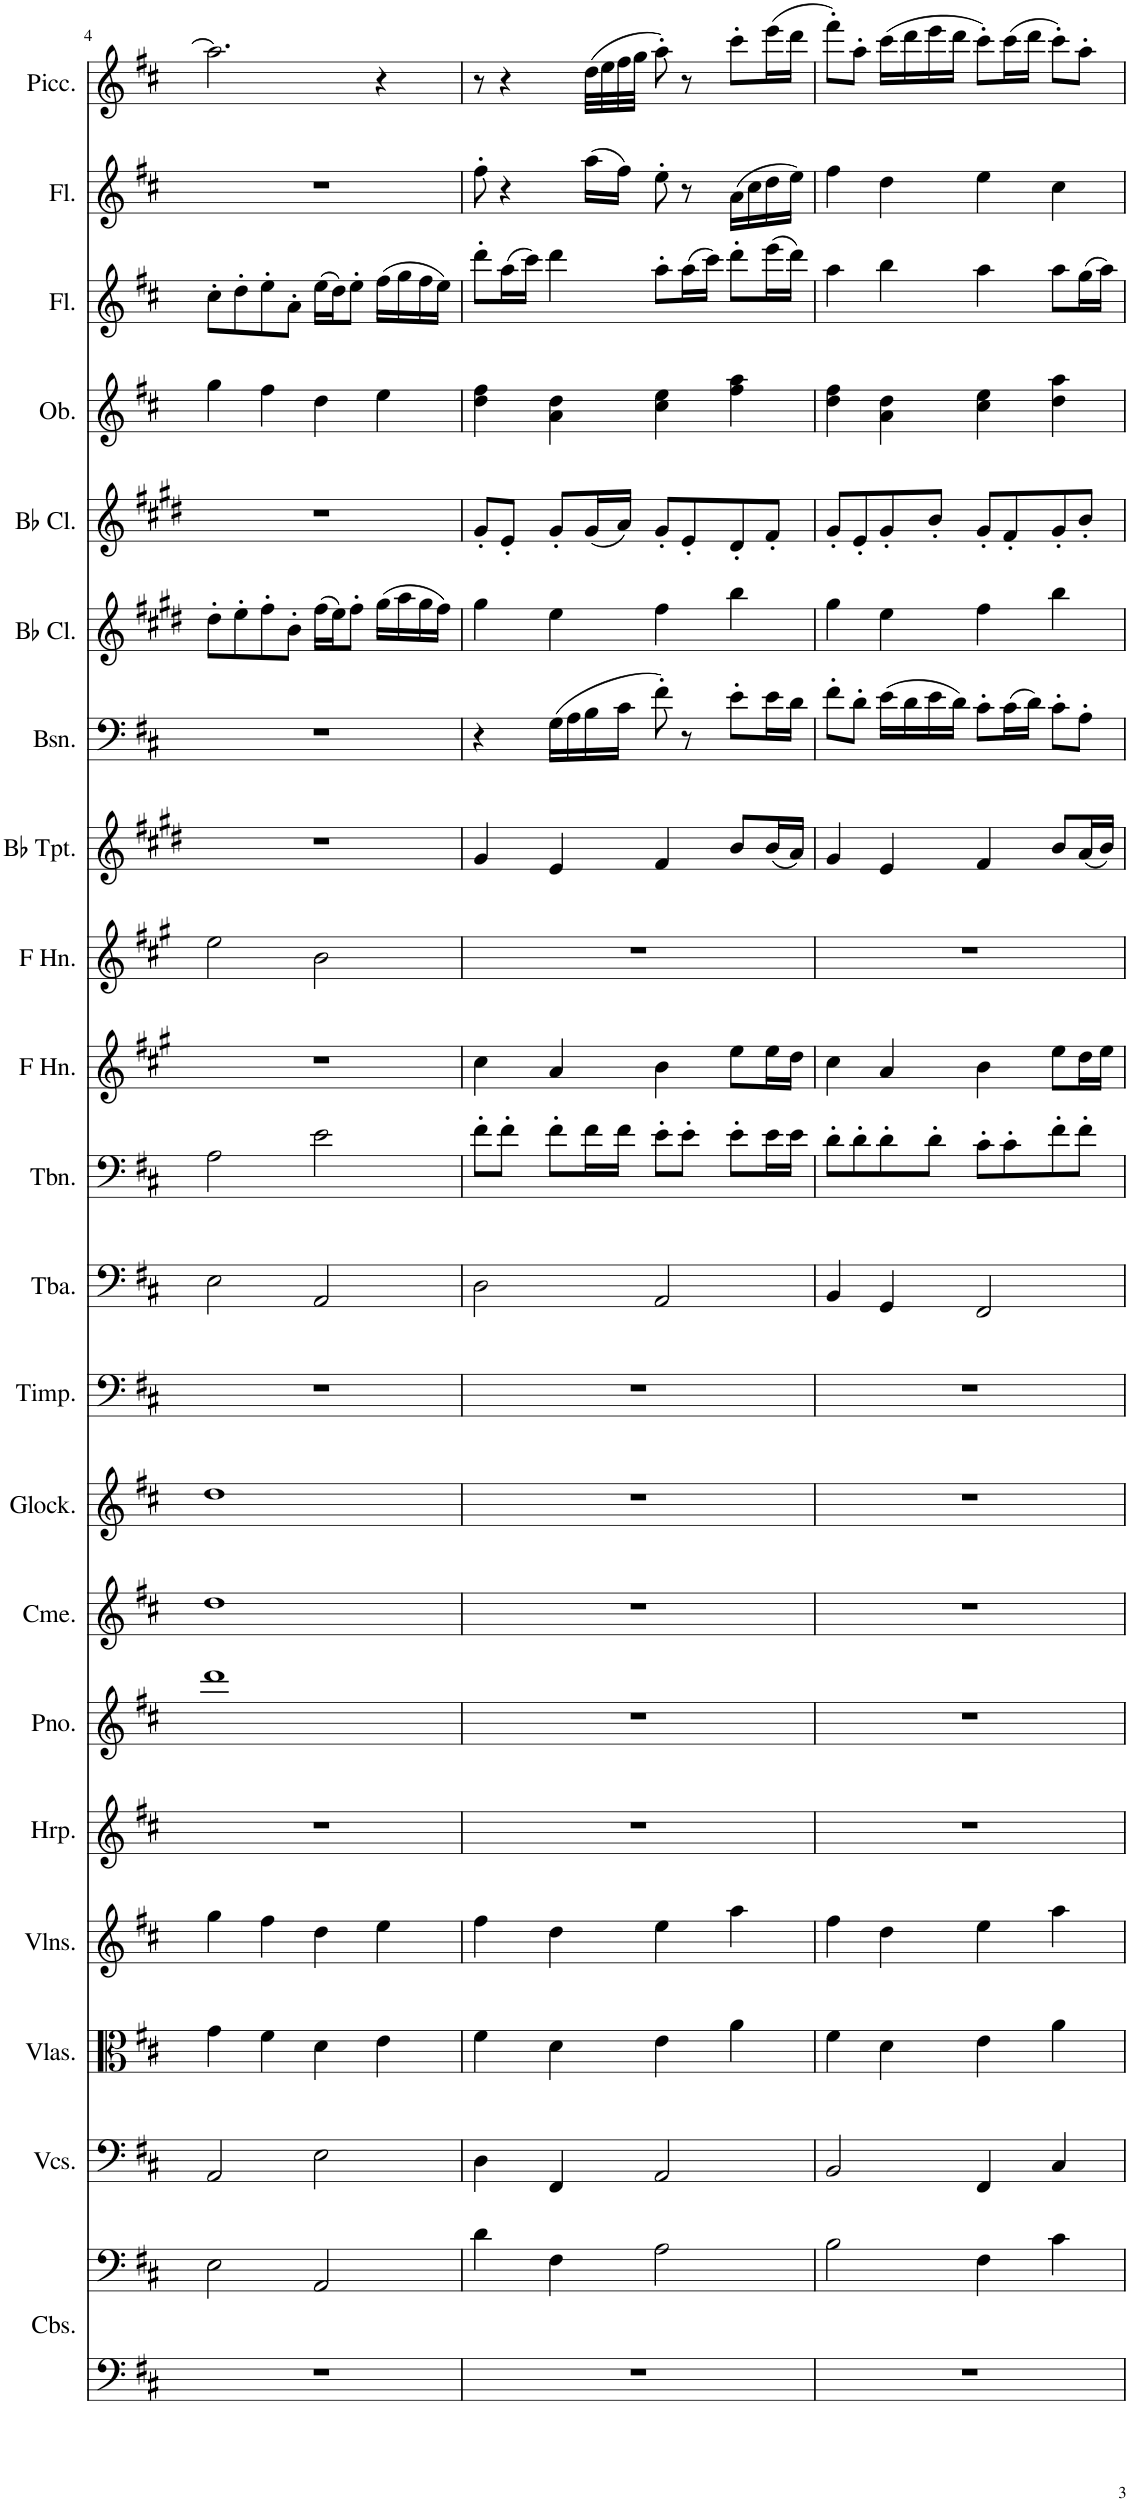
**kern	**kern	**kern	**kern	**kern	**kern	**kern	**kern	**kern	**kern	**kern	**kern	**kern	**kern	**kern	**kern	**kern	**kern	**kern	**kern	**kern	**kern
*part21	*part21	*part20	*part19	*part18	*part17	*part16	*part15	*part14	*part13	*part12	*part11	*part10	*part9	*part8	*part7	*part6	*part5	*part4	*part3	*part2	*part1
*staff22	*staff21	*staff20	*staff19	*staff18	*staff17	*staff16	*staff15	*staff14	*staff13	*staff12	*staff11	*staff10	*staff9	*staff8	*staff7	*staff6	*staff5	*staff4	*staff3	*staff2	*staff1
*I"Contrabasses	*	*I"Violoncellos	*I"Violas	*I"Violins	*I"Harp	*I"Piano	*I"Chimes	*I"Glockenspiel	*I"Timpani	*I"Tuba	*I"Trombone	*I"Horn in F	*I"Horn in F	*I"Bb Trumpet	*I"Bassoon	*I"Bb Clarinet	*I"Bb Clarinet	*I"Oboe	*I"Flute	*I"Flute	*I"Piccolo
*I'Cbs.	*	*I'Vcs.	*I'Vlas.	*I'Vlns.	*I'Hrp.	*I'Pno.	*I'Cme.	*I'Glock.	*I'Timp.	*I'Tba.	*I'Tbn.	*	*	*I'Bb Tpt.	*I'Bsn.	*I'Bb Cl.	*I'Bb Cl.	*I'Ob.	*I'Fl.	*I'Fl.	*I'Picc.
!!LO:PB:g=z
*clefF4	*clefF4	*clefF4	*clefC3	*clefG2	*clefG2	*clefG2	*clefG2	*clefG2	*clefF4	*clefF4	*clefF4	*clefG2	*clefG2	*clefG2	*clefF4	*clefG2	*clefG2	*clefG2	*clefG2	*clefG2	*clefG2
*Trd7c12	*Trd7c12	*	*	*	*	*	*	*Trd-14c-24	*	*	*	*Trd4c7	*Trd4c7	*Trd1c2	*	*Trd1c2	*Trd1c2	*	*	*	*Trd-7c-12
*k[f#c#]	*k[f#c#]	*k[f#c#]	*k[f#c#]	*k[f#c#]	*k[f#c#]	*k[f#c#]	*k[f#c#]	*k[f#c#]	*k[f#c#]	*k[f#c#]	*k[f#c#]	*k[f#c#g#]	*k[f#c#g#]	*k[f#c#g#d#]	*k[f#c#]	*k[f#c#g#d#]	*k[f#c#g#d#]	*k[f#c#]	*k[f#c#]	*k[f#c#]	*k[f#c#]
*M4/4	*M4/4	*M4/4	*M4/4	*M4/4	*M4/4	*M4/4	*M4/4	*M4/4	*M4/4	*M4/4	*M4/4	*M4/4	*M4/4	*M4/4	*M4/4	*M4/4	*M4/4	*M4/4	*M4/4	*M4/4	*M4/4
=4	=4	=4	=4	=4	=4	=4	=4	=4	=4	=4	=4	=4	=4	=4	=4	=4	=4	=4	=4	=4	=4
1r	2E\	2AA/	4g\	4gg\	1r	1ddd	1dd	1dd	1r	2E\	2A\	1r	2ee\	1r	1r	8dd#'\L	1r	4gg\	8cc#'\L	1r	2.aa\]
.	.	.	.	.	.	.	.	.	.	.	.	.	.	.	.	8ee'\	.	.	8dd'\	.	.
.	.	.	4f#\	4ff#\	.	.	.	.	.	.	.	.	.	.	.	8ff#'\	.	4ff#\	8ee'\	.	.
.	.	.	.	.	.	.	.	.	.	.	.	.	.	.	.	8b'\J	.	.	8a'\J	.	.
.	2AA/	2E\	4d\	4dd\	.	.	.	.	.	2AA/	2e\	.	2b\	.	.	(16ff#\LL	.	4dd\	(16ee\LL	.	.
.	.	.	.	.	.	.	.	.	.	.	.	.	.	.	.	16ee\J)	.	.	16dd\J)	.	.
.	.	.	.	.	.	.	.	.	.	.	.	.	.	.	.	8ff#'\J	.	.	8ee'\J	.	.
.	.	.	4e\	4ee\	.	.	.	.	.	.	.	.	.	.	.	(16gg#\LL	.	4ee\	(16ff#\LL	.	4r
.	.	.	.	.	.	.	.	.	.	.	.	.	.	.	.	16aa\	.	.	16gg\	.	.
.	.	.	.	.	.	.	.	.	.	.	.	.	.	.	.	16gg#\	.	.	16ff#\	.	.
.	.	.	.	.	.	.	.	.	.	.	.	.	.	.	.	16ff#\JJ)	.	.	16ee\JJ)	.	.
=5	=5	=5	=5	=5	=5	=5	=5	=5	=5	=5	=5	=5	=5	=5	=5	=5	=5	=5	=5	=5	=5
1r	4d\	4D\	4f#\	4ff#\	1r	1r	1r	1r	1r	2D\	8f#'\L	4cc#\	1r	4g#/	4r	4gg#\	8g#'/L	4dd\ 4ff#\	8ddd'\L	8ff#'\	8r
.	.	.	.	.	.	.	.	.	.	.	8f#'\J	.	.	.	.	.	8e'/J	.	(16aa\L	4r	4r
.	.	.	.	.	.	.	.	.	.	.	.	.	.	.	.	.	.	.	16ccc#\JJ)	.	.
.	4F#\	4FF#/	4d\	4dd\	.	.	.	.	.	.	8f#'\L	4a/	.	4e/	(16G\LL	4ee\	8g#'/L	4a\ 4dd\	4ddd\	.	.
.	.	.	.	.	.	.	.	.	.	.	.	.	.	.	16A\	.	.	.	.	.	.
.	.	.	.	.	.	.	.	.	.	.	16f#\L	.	.	.	16B\	.	(16g#/L	.	.	(16aa\LL	(32dd\LLL
.	.	.	.	.	.	.	.	.	.	.	.	.	.	.	.	.	.	.	.	.	32ee\
.	.	.	.	.	.	.	.	.	.	.	16f#\JJ	.	.	.	16c#\JJ	.	16a/JJ)	.	.	16ff#\JJ)	32ff#\
.	.	.	.	.	.	.	.	.	.	.	.	.	.	.	.	.	.	.	.	.	32gg\JJJ
.	2A\	2AA/	4e\	4ee\	.	.	.	.	.	2AA/	8e'\L	4b\	.	4f#/	8f#'\)	4ff#\	8g#'/L	4cc#\ 4ee\	8aa'\L	8ee'\	8aa'\)
.	.	.	.	.	.	.	.	.	.	.	8e'\J	.	.	.	8r	.	8e'/	.	(16aa\L	8r	8r
.	.	.	.	.	.	.	.	.	.	.	.	.	.	.	.	.	.	.	16ccc#\JJ)	.	.
.	.	.	4a\	4aa\	.	.	.	.	.	.	8e'\L	8ee\L	.	8b/L	8e'\L	4bb\	8d#'/	4ff#\ 4aa\	8ddd'\L	(16a\LL	8ccc#'\L
.	.	.	.	.	.	.	.	.	.	.	.	.	.	.	.	.	.	.	.	16cc#\	.
.	.	.	.	.	.	.	.	.	.	.	16e\L	16ee\L	.	(16b/L	16e\L	.	8f#'/J	.	(16eee\L	16dd\	(16eee\L
.	.	.	.	.	.	.	.	.	.	.	16e\JJ	16dd\JJ	.	16a/JJ)	16d\JJ	.	.	.	16ddd\JJ)	16ee\JJ)	16ddd\JJ
=6	=6	=6	=6	=6	=6	=6	=6	=6	=6	=6	=6	=6	=6	=6	=6	=6	=6	=6	=6	=6	=6
1r	2B\	2BB/	4f#\	4ff#\	1r	1r	1r	1r	1r	4BB/	8d'\L	4cc#\	1r	4g#/	8f#'\L	4gg#\	8g#'/L	4dd\ 4ff#\	4aa\	4ff#\	8fff#'\L)
.	.	.	.	.	.	.	.	.	.	.	8d'\	.	.	.	8d'\J	.	8e'/	.	.	.	8aa'\J
.	.	.	4d\	4dd\	.	.	.	.	.	4GG/	8d'\	4a/	.	4e/	(16e\LL	4ee\	8g#'/	4a\ 4dd\	4bb\	4dd\	(16ccc#\LL
.	.	.	.	.	.	.	.	.	.	.	.	.	.	.	16d\	.	.	.	.	.	16ddd\
.	.	.	.	.	.	.	.	.	.	.	8d'\J	.	.	.	16e\	.	8b'/J	.	.	.	16eee\
.	.	.	.	.	.	.	.	.	.	.	.	.	.	.	16d\JJ)	.	.	.	.	.	16ddd\JJ
.	4F#\	4FF#/	4e\	4ee\	.	.	.	.	.	2FF#/	8c#'\L	4b\	.	4f#/	8c#'\L	4ff#\	8g#'/L	4cc#\ 4ee\	4aa\	4ee\	8ccc#'\L)
.	.	.	.	.	.	.	.	.	.	.	8c#'\	.	.	.	(16c#\L	.	8f#'/	.	.	.	(16ccc#\L
.	.	.	.	.	.	.	.	.	.	.	.	.	.	.	16d\JJ)	.	.	.	.	.	16ddd\JJ
.	4c#\	4C#/	4a\	4aa\	.	.	.	.	.	.	8f#'\	8ee\L	.	8b/L	8c#'\L	4bb\	8g#'/	4dd\ 4aa\	8aa\L	4cc#\	8ccc#'\L)
.	.	.	.	.	.	.	.	.	.	.	8f#'\J	16dd\L	.	(16a/L	8A'\J	.	8b'/J	.	(16gg\L	.	8aa'\J
.	.	.	.	.	.	.	.	.	.	.	.	16ee\JJ	.	16b/JJ)	.	.	.	.	16aa\JJ)	.	.
=	=	=	=	=	=	=	=	=	=	=	=	=	=	=	=	=	=	=	=	=	=
*-	*-	*-	*-	*-	*-	*-	*-	*-	*-	*-	*-	*-	*-	*-	*-	*-	*-	*-	*-	*-	*-
